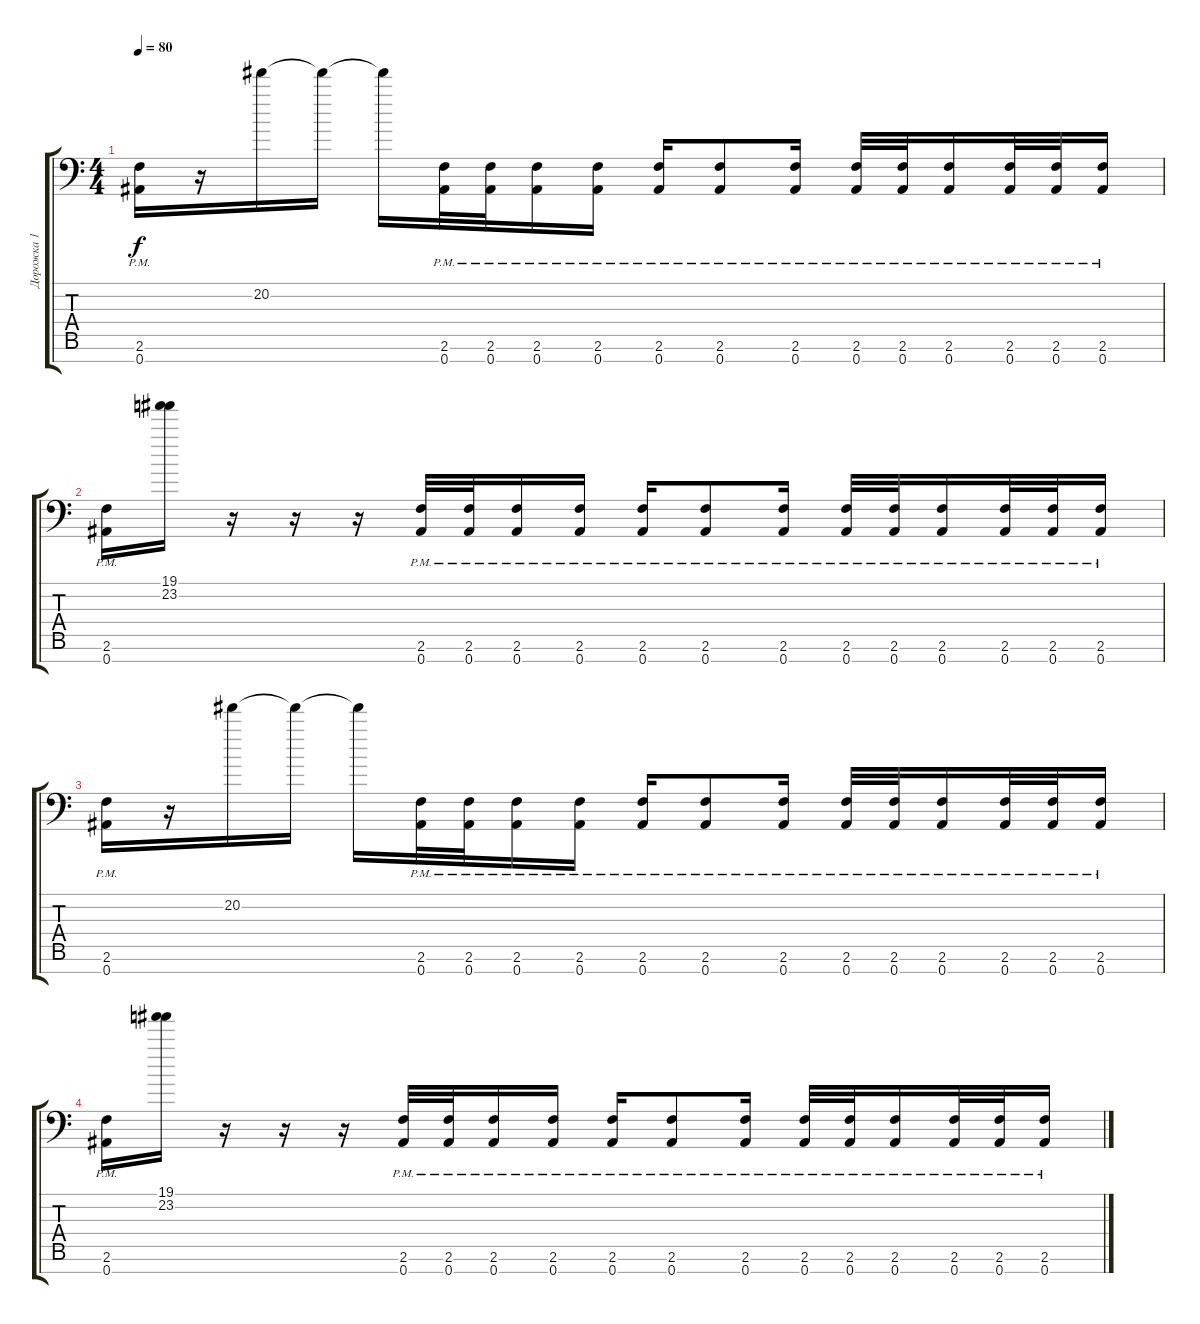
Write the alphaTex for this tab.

\track ("Дорожка 1" "Дорожка 1") {instrument electricguitarjazz}
\staff {score tabs}
\tuning (Eb4 Bb3 Gb3 Db3 Ab2 Eb2 Bb1) {hide}
\ts (4 4)
\tempo 80
\clef f4
\ks c
(2.6{pm} 0.7{pm}).16{dy f} r.16 20.2.16 20.2{t}.16 20.2{t}.16 (2.6{pm} 0.7{pm}).32 (2.6{pm} 0.7{pm}).32 (2.6{pm} 0.7{pm}).16 (2.6{pm} 0.7{pm}).16 (2.6{pm} 0.7{pm}).16 (2.6{pm} 0.7{pm}).8 (2.6{pm} 0.7{pm}).16 (2.6{pm} 0.7{pm}).32 (2.6{pm} 0.7{pm}).32 (2.6{pm} 0.7{pm}).16 (2.6{pm} 0.7{pm}).32 (2.6{pm} 0.7{pm}).32 (2.6{pm} 0.7{pm}).16 |
(2.6{pm} 0.7{pm}).16 (19.1 23.2).16 r.16 r.16 r.16 (2.6{pm} 0.7{pm}).32 (2.6{pm} 0.7{pm}).32 (2.6{pm} 0.7{pm}).16 (2.6{pm} 0.7{pm}).16 (2.6{pm} 0.7{pm}).16 (2.6{pm} 0.7{pm}).8 (2.6{pm} 0.7{pm}).16 (2.6{pm} 0.7{pm}).32 (2.6{pm} 0.7{pm}).32 (2.6{pm} 0.7{pm}).16 (2.6{pm} 0.7{pm}).32 (2.6{pm} 0.7{pm}).32 (2.6{pm} 0.7{pm}).16 |
(2.6{pm} 0.7{pm}).16 r.16 20.2.16 20.2{t}.16 20.2{t}.16 (2.6{pm} 0.7{pm}).32 (2.6{pm} 0.7{pm}).32 (2.6{pm} 0.7{pm}).16 (2.6{pm} 0.7{pm}).16 (2.6{pm} 0.7{pm}).16 (2.6{pm} 0.7{pm}).8 (2.6{pm} 0.7{pm}).16 (2.6{pm} 0.7{pm}).32 (2.6{pm} 0.7{pm}).32 (2.6{pm} 0.7{pm}).16 (2.6{pm} 0.7{pm}).32 (2.6{pm} 0.7{pm}).32 (2.6{pm} 0.7{pm}).16 |
(2.6{pm} 0.7{pm}).16 (19.1 23.2).16 r.16 r.16 r.16 (2.6{pm} 0.7{pm}).32 (2.6{pm} 0.7{pm}).32 (2.6{pm} 0.7{pm}).16 (2.6{pm} 0.7{pm}).16 (2.6{pm} 0.7{pm}).16 (2.6{pm} 0.7{pm}).8 (2.6{pm} 0.7{pm}).16 (2.6{pm} 0.7{pm}).32 (2.6{pm} 0.7{pm}).32 (2.6{pm} 0.7{pm}).16 (2.6{pm} 0.7{pm}).32 (2.6{pm} 0.7{pm}).32 (2.6{pm} 0.7{pm}).16
